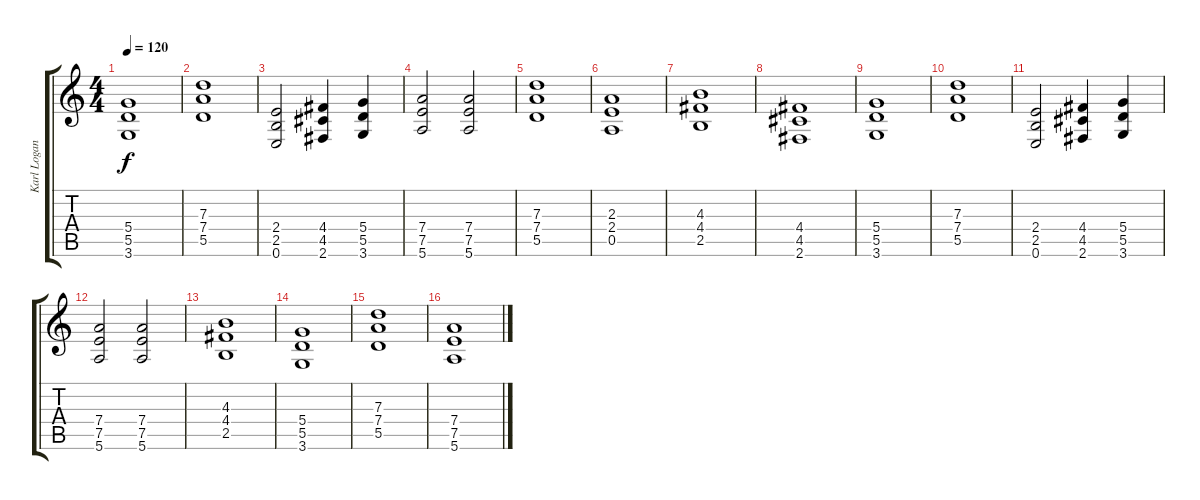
\track ("Karl Logan" "Karl Logan") {instrument distortionguitar}
\staff {score tabs}
\tuning (E4 B3 G3 D3 A2 E2) {hide}
\ts (4 4)
\tempo 120
\clef g2
\ks c
(5.4 5.5 3.6).1{dy f} |
(7.3 7.4 5.5).1 |
(2.4 2.5 0.6).2 (4.4 4.5 2.6).4 (5.4 5.5 3.6).4 |
(7.4 7.5 5.6).2 (7.4 7.5 5.6).2 |
(7.3 7.4 5.5).1 |
(2.3 2.4 0.5).1 |
(4.3 4.4 2.5).1 |
(4.4 4.5 2.6).1 |
(5.4 5.5 3.6).1 |
(7.3 7.4 5.5).1 |
(2.4 2.5 0.6).2 (4.4 4.5 2.6).4 (5.4 5.5 3.6).4 |
(7.4 7.5 5.6).2 (7.4 7.5 5.6).2 |
(4.3 4.4 2.5).1 |
(5.4 5.5 3.6).1 |
(7.3 7.4 5.5).1 |
(7.4 7.5 5.6).1
